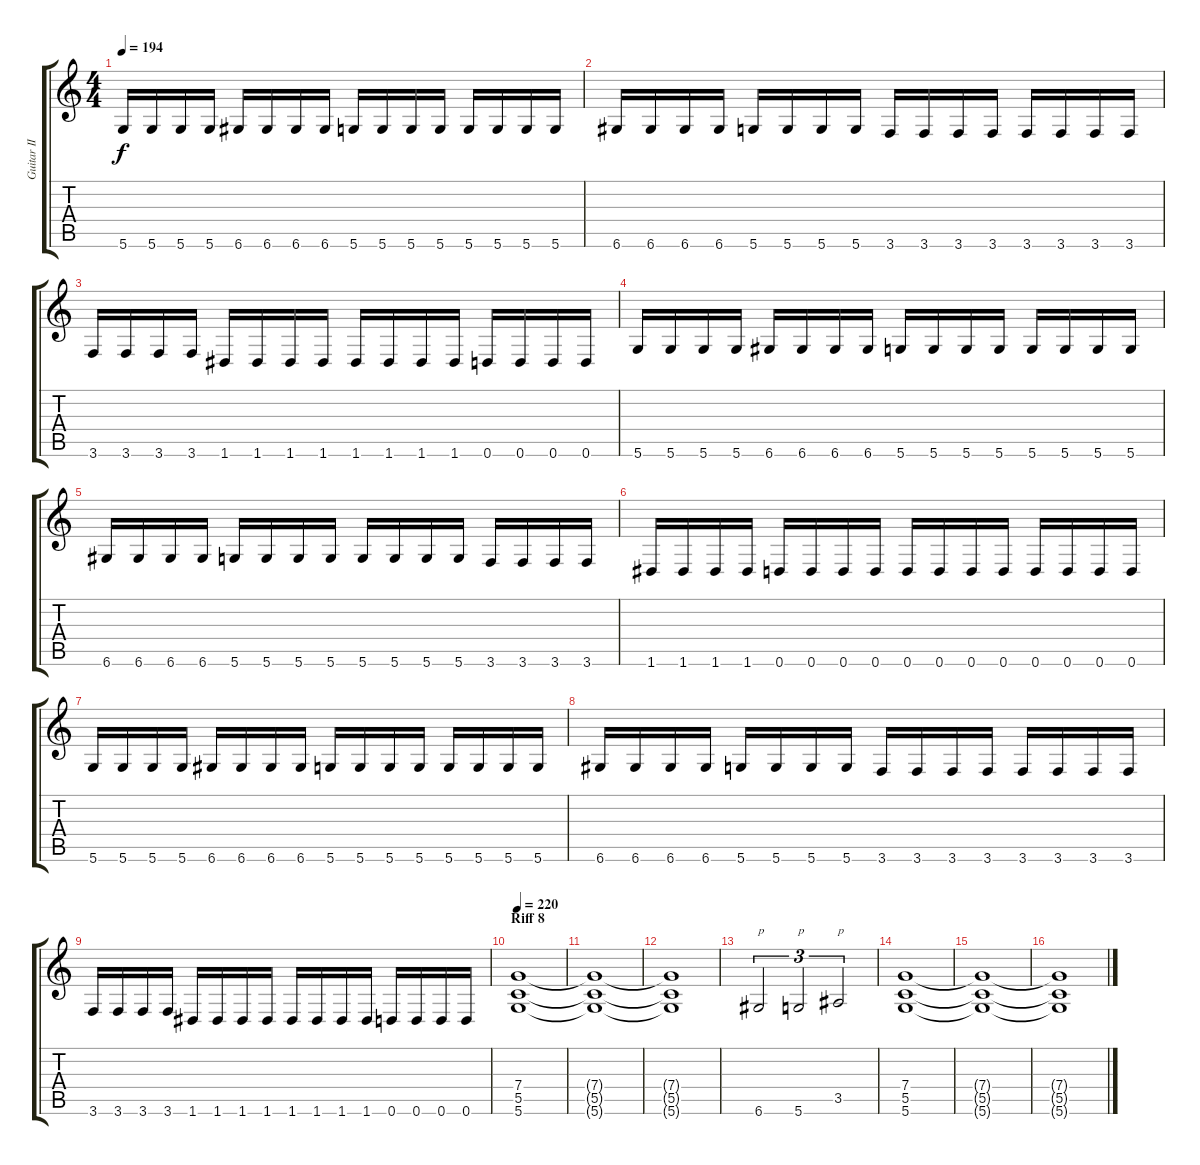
\track ("Guitar II" "Guitar II") {instrument distortionguitar}
\staff {score tabs}
\tuning (D4 A3 F3 C3 G2 D2) {hide}
\ts (4 4)
\tempo 194
\clef g2
\ks c
5.6.16{dy f} 5.6.16 5.6.16 5.6.16 6.6.16 6.6.16 6.6.16 6.6.16 5.6.16 5.6.16 5.6.16 5.6.16 5.6.16 5.6.16 5.6.16 5.6.16 |
6.6.16 6.6.16 6.6.16 6.6.16 5.6.16 5.6.16 5.6.16 5.6.16 3.6.16 3.6.16 3.6.16 3.6.16 3.6.16 3.6.16 3.6.16 3.6.16 |
3.6.16 3.6.16 3.6.16 3.6.16 1.6.16 1.6.16 1.6.16 1.6.16 1.6.16 1.6.16 1.6.16 1.6.16 0.6.16 0.6.16 0.6.16 0.6.16 |
5.6.16 5.6.16 5.6.16 5.6.16 6.6.16 6.6.16 6.6.16 6.6.16 5.6.16 5.6.16 5.6.16 5.6.16 5.6.16 5.6.16 5.6.16 5.6.16 |
6.6.16 6.6.16 6.6.16 6.6.16 5.6.16 5.6.16 5.6.16 5.6.16 5.6.16 5.6.16 5.6.16 5.6.16 3.6.16 3.6.16 3.6.16 3.6.16 |
1.6.16 1.6.16 1.6.16 1.6.16 0.6.16 0.6.16 0.6.16 0.6.16 0.6.16 0.6.16 0.6.16 0.6.16 0.6.16 0.6.16 0.6.16 0.6.16 |
5.6.16 5.6.16 5.6.16 5.6.16 6.6.16 6.6.16 6.6.16 6.6.16 5.6.16 5.6.16 5.6.16 5.6.16 5.6.16 5.6.16 5.6.16 5.6.16 |
6.6.16 6.6.16 6.6.16 6.6.16 5.6.16 5.6.16 5.6.16 5.6.16 3.6.16 3.6.16 3.6.16 3.6.16 3.6.16 3.6.16 3.6.16 3.6.16 |
3.6.16 3.6.16 3.6.16 3.6.16 1.6.16 1.6.16 1.6.16 1.6.16 1.6.16 1.6.16 1.6.16 1.6.16 0.6.16 0.6.16 0.6.16 0.6.16 |
\section ("" "Riff 8")
\tempo 220
(7.4 5.5 5.6).1 |
(7.4{t} 5.5{t} 5.6{t}).1 |
(7.4{t} 5.5{t} 5.6{t}).1 |
6.6.2{tu (3 2) txt "p"} 5.6.2{tu (3 2) txt "p"} 3.5.2{tu (3 2) txt "p"} |
(7.4 5.5 5.6).1 |
(7.4{t} 5.5{t} 5.6{t}).1 |
(7.4{t} 5.5{t} 5.6{t}).1
